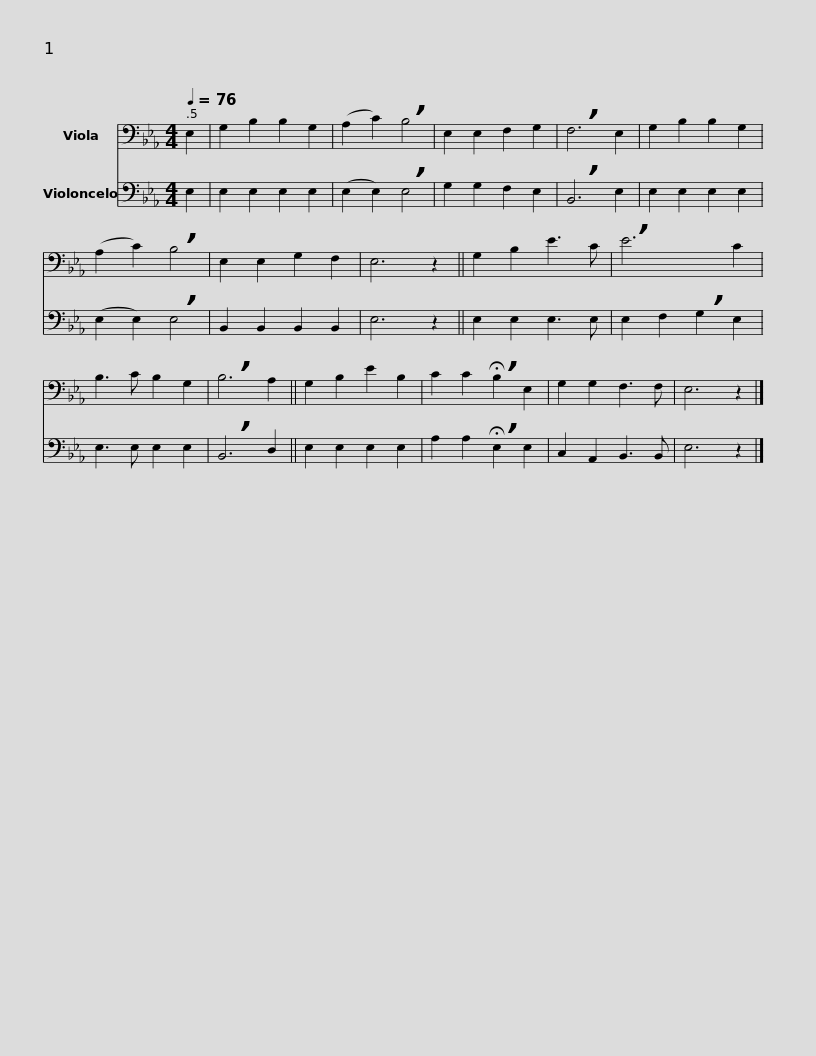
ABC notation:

X:1
%%score 1 2
L:1/8
Q:1/4=76
M:4/4
I:linebreak $
K:Eb
V:1 bass
V:2 bass
V:1
 E,2 | G,2 B,2 B,2 G,2 | (A,2 C2) !breath!B,4 |$ E,2 E,2 F,2 G,2 | !breath!F,6 E,2 | %5
 G,2 B,2 B,2 G,2 |$ (A,2 C2) !breath!B,4 | E,2 E,2 G,2 F,2 | E,6 z2 ||$ G,2 B,2 E3 C | %10
 !breath!E6 C2 | B,3 C B,2 G,2 |$ !breath!B,6 A,2 || G,2 B,2 E2 B,2 | C2 C2 !breath!!fermata!B,2 E,2 |$ %15
 G,2 G,2 F,3 F, | E,6 z2 |] %17
V:2
 E,2 | E,2 E,2 E,2 E,2 | (E,2 E,2) !breath!E,4 |$ G,2 G,2 F,2 E,2 | !breath!B,,6 E,2 | %5
 E,2 E,2 E,2 E,2 |$ (E,2 E,2) !breath!E,4 | B,,2 B,,2 B,,2 B,,2 | E,6 z2 ||$ E,2 E,2 E,3 E, | %10
 E,2 F,2 !breath!G,2 E,2 | E,3 E, E,2 E,2 |$ !breath!B,,6 D,2 || E,2 E,2 E,2 E,2 | A,2 A,2 !breath!!fermata!E,2 E,2 |$ %15
 C,2 A,,2 B,,3 B,, | E,6 z2 |] %17
